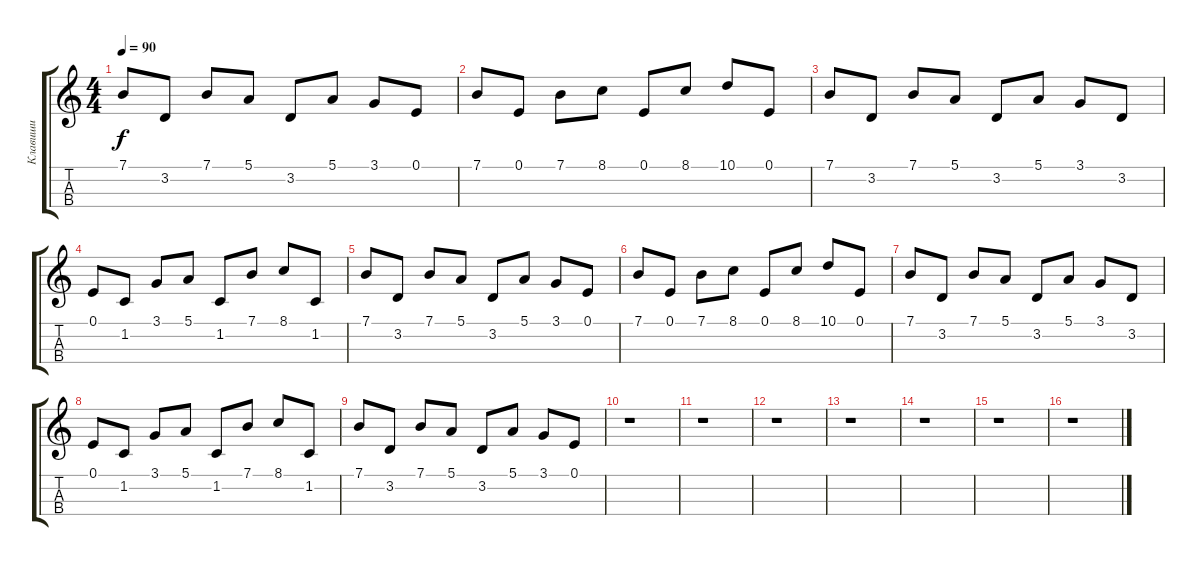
\track ("Клавиши" "Клавиши") {instrument acousticgrandpiano}
\staff {score tabs}
\tuning (E4 B3 G3 D3) {hide}
\ts (4 4)
\tempo 90
\clef g2
\ks c
7.1.8{dy f} 3.2.8 7.1.8 5.1.8 3.2.8 5.1.8 3.1.8 0.1.8 |
7.1.8 0.1.8 7.1.8 8.1.8 0.1.8 8.1.8 10.1.8 0.1.8 |
7.1.8 3.2.8 7.1.8 5.1.8 3.2.8 5.1.8 3.1.8 3.2.8 |
0.1.8 1.2.8 3.1.8 5.1.8 1.2.8 7.1.8 8.1.8 1.2.8 |
7.1.8 3.2.8 7.1.8 5.1.8 3.2.8 5.1.8 3.1.8 0.1.8 |
7.1.8 0.1.8 7.1.8 8.1.8 0.1.8 8.1.8 10.1.8 0.1.8 |
7.1.8 3.2.8 7.1.8 5.1.8 3.2.8 5.1.8 3.1.8 3.2.8 |
0.1.8 1.2.8 3.1.8 5.1.8 1.2.8 7.1.8 8.1.8 1.2.8 |
7.1.8 3.2.8 7.1.8 5.1.8 3.2.8 5.1.8 3.1.8 0.1.8 |
r.1 |
r.1 |
r.1 |
r.1 |
r.1 |
r.1 |
r.1
